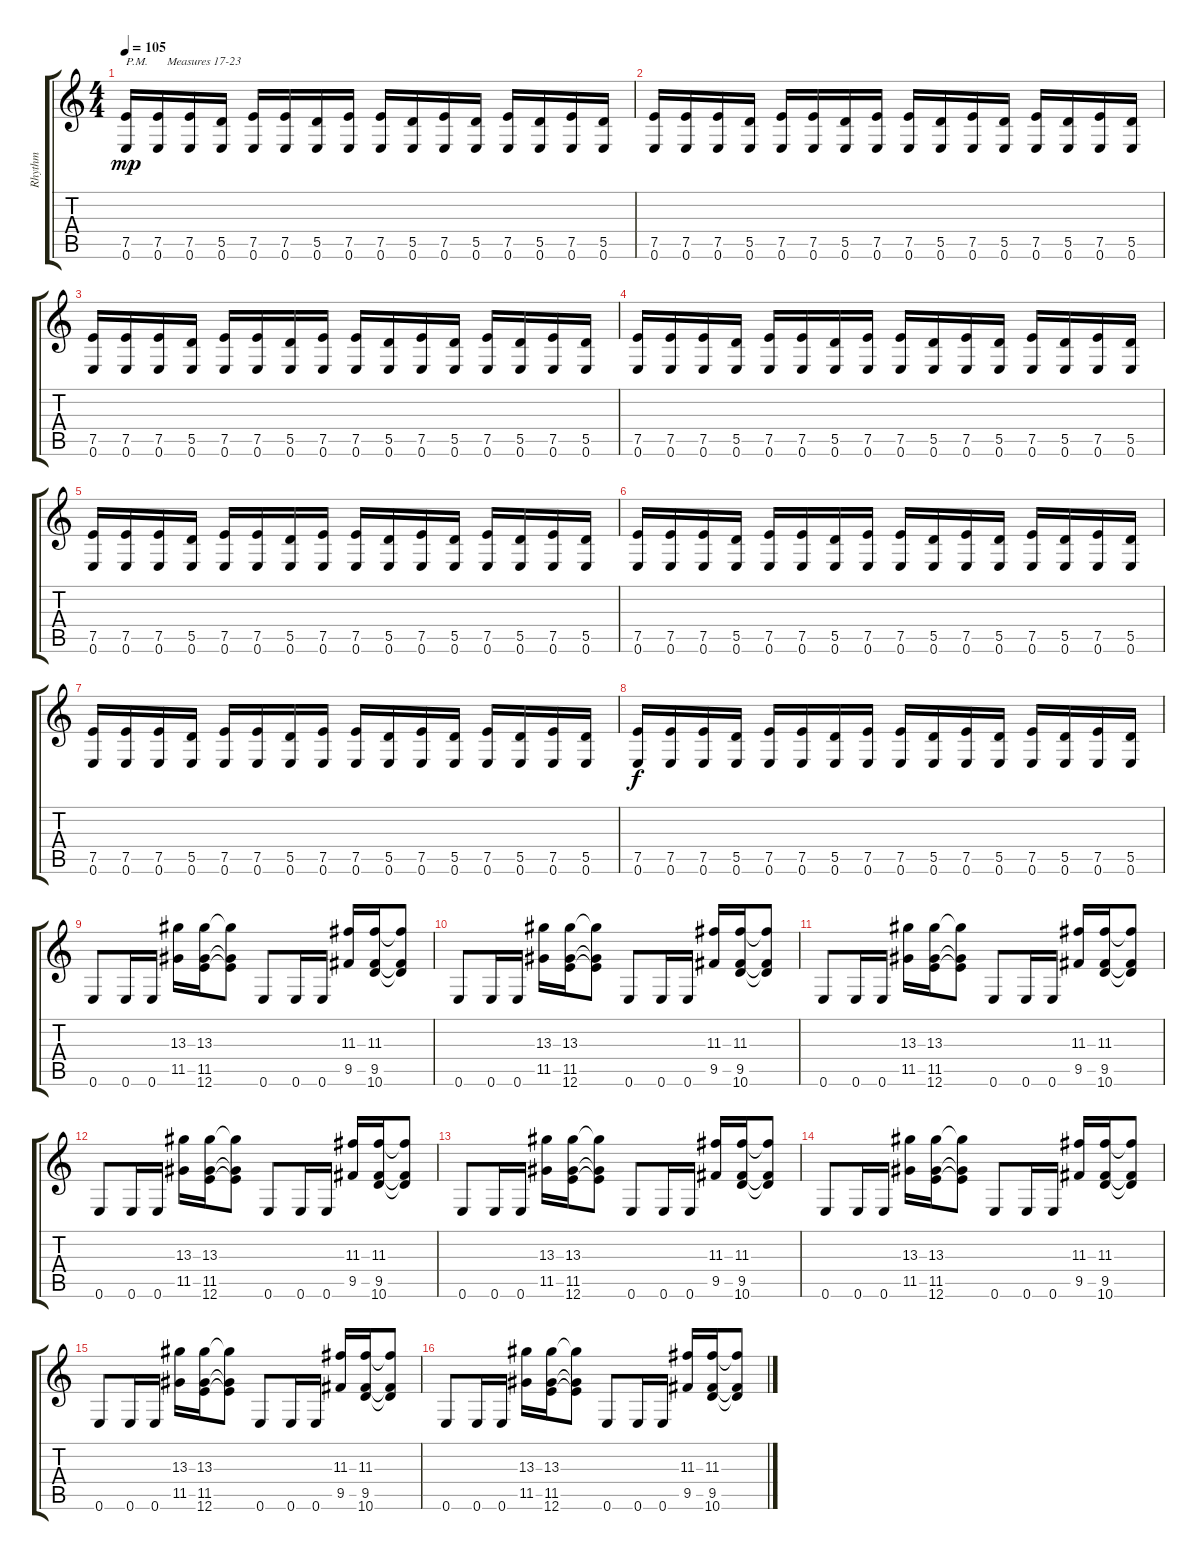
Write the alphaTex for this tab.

\track ("Rhythm" "Rhythm") {instrument distortionguitar}
\staff {score tabs}
\tuning (E4 B3 G3 D3 A2 E2) {hide}
\ts (4 4)
\tempo 105
\clef g2
\ks c
(7.5 0.6).16{txt "P.M." dy mp} (7.5 0.6).16{txt "   Measures 17-23"} (7.5 0.6).16 (5.5 0.6).16 (7.5 0.6).16 (7.5 0.6).16 (5.5 0.6).16 (7.5 0.6).16 (7.5 0.6).16 (5.5 0.6).16 (7.5 0.6).16 (5.5 0.6).16 (7.5 0.6).16 (5.5 0.6).16 (7.5 0.6).16 (5.5 0.6).16 |
(7.5 0.6).16 (7.5 0.6).16 (7.5 0.6).16 (5.5 0.6).16 (7.5 0.6).16 (7.5 0.6).16 (5.5 0.6).16 (7.5 0.6).16 (7.5 0.6).16 (5.5 0.6).16 (7.5 0.6).16 (5.5 0.6).16 (7.5 0.6).16 (5.5 0.6).16 (7.5 0.6).16 (5.5 0.6).16 |
(7.5 0.6).16 (7.5 0.6).16 (7.5 0.6).16 (5.5 0.6).16 (7.5 0.6).16 (7.5 0.6).16 (5.5 0.6).16 (7.5 0.6).16 (7.5 0.6).16 (5.5 0.6).16 (7.5 0.6).16 (5.5 0.6).16 (7.5 0.6).16 (5.5 0.6).16 (7.5 0.6).16 (5.5 0.6).16 |
(7.5 0.6).16 (7.5 0.6).16 (7.5 0.6).16 (5.5 0.6).16 (7.5 0.6).16 (7.5 0.6).16 (5.5 0.6).16 (7.5 0.6).16 (7.5 0.6).16 (5.5 0.6).16 (7.5 0.6).16 (5.5 0.6).16 (7.5 0.6).16 (5.5 0.6).16 (7.5 0.6).16 (5.5 0.6).16 |
(7.5 0.6).16 (7.5 0.6).16 (7.5 0.6).16 (5.5 0.6).16 (7.5 0.6).16 (7.5 0.6).16 (5.5 0.6).16 (7.5 0.6).16 (7.5 0.6).16 (5.5 0.6).16 (7.5 0.6).16 (5.5 0.6).16 (7.5 0.6).16 (5.5 0.6).16 (7.5 0.6).16 (5.5 0.6).16 |
(7.5 0.6).16 (7.5 0.6).16 (7.5 0.6).16 (5.5 0.6).16 (7.5 0.6).16 (7.5 0.6).16 (5.5 0.6).16 (7.5 0.6).16 (7.5 0.6).16 (5.5 0.6).16 (7.5 0.6).16 (5.5 0.6).16 (7.5 0.6).16 (5.5 0.6).16 (7.5 0.6).16 (5.5 0.6).16 |
(7.5 0.6).16 (7.5 0.6).16 (7.5 0.6).16 (5.5 0.6).16 (7.5 0.6).16 (7.5 0.6).16 (5.5 0.6).16 (7.5 0.6).16 (7.5 0.6).16 (5.5 0.6).16 (7.5 0.6).16 (5.5 0.6).16 (7.5 0.6).16 (5.5 0.6).16 (7.5 0.6).16 (5.5 0.6).16 |
(7.5 0.6).16{dy f} (7.5 0.6).16 (7.5 0.6).16 (5.5 0.6).16 (7.5 0.6).16 (7.5 0.6).16 (5.5 0.6).16 (7.5 0.6).16 (7.5 0.6).16 (5.5 0.6).16 (7.5 0.6).16 (5.5 0.6).16 (7.5 0.6).16 (5.5 0.6).16 (7.5 0.6).16 (5.5 0.6).16 |
0.6.8 0.6.16 0.6.16 (13.3 11.5).16 (13.3 11.5 12.6).16 (13.3{t} 11.5{t} 12.6{t}).8 0.6.8 0.6.16 0.6.16 (11.3 9.5).16 (11.3 9.5 10.6).16 (11.3{t} 9.5{t} 10.6{t}).8 |
0.6.8 0.6.16 0.6.16 (13.3 11.5).16 (13.3 11.5 12.6).16 (13.3{t} 11.5{t} 12.6{t}).8 0.6.8 0.6.16 0.6.16 (11.3 9.5).16 (11.3 9.5 10.6).16 (11.3{t} 9.5{t} 10.6{t}).8 |
0.6.8 0.6.16 0.6.16 (13.3 11.5).16 (13.3 11.5 12.6).16 (13.3{t} 11.5{t} 12.6{t}).8 0.6.8 0.6.16 0.6.16 (11.3 9.5).16 (11.3 9.5 10.6).16 (11.3{t} 9.5{t} 10.6{t}).8 |
0.6.8 0.6.16 0.6.16 (13.3 11.5).16 (13.3 11.5 12.6).16 (13.3{t} 11.5{t} 12.6{t}).8 0.6.8 0.6.16 0.6.16 (11.3 9.5).16 (11.3 9.5 10.6).16 (11.3{t} 9.5{t} 10.6{t}).8 |
0.6.8 0.6.16 0.6.16 (13.3 11.5).16 (13.3 11.5 12.6).16 (13.3{t} 11.5{t} 12.6{t}).8 0.6.8 0.6.16 0.6.16 (11.3 9.5).16 (11.3 9.5 10.6).16 (11.3{t} 9.5{t} 10.6{t}).8 |
0.6.8 0.6.16 0.6.16 (13.3 11.5).16 (13.3 11.5 12.6).16 (13.3{t} 11.5{t} 12.6{t}).8 0.6.8 0.6.16 0.6.16 (11.3 9.5).16 (11.3 9.5 10.6).16 (11.3{t} 9.5{t} 10.6{t}).8 |
0.6.8 0.6.16 0.6.16 (13.3 11.5).16 (13.3 11.5 12.6).16 (13.3{t} 11.5{t} 12.6{t}).8 0.6.8 0.6.16 0.6.16 (11.3 9.5).16 (11.3 9.5 10.6).16 (11.3{t} 9.5{t} 10.6{t}).8 |
0.6.8 0.6.16 0.6.16 (13.3 11.5).16 (13.3 11.5 12.6).16 (13.3{t} 11.5{t} 12.6{t}).8 0.6.8 0.6.16 0.6.16 (11.3 9.5).16 (11.3 9.5 10.6).16 (11.3{t} 9.5{t} 10.6{t}).8
